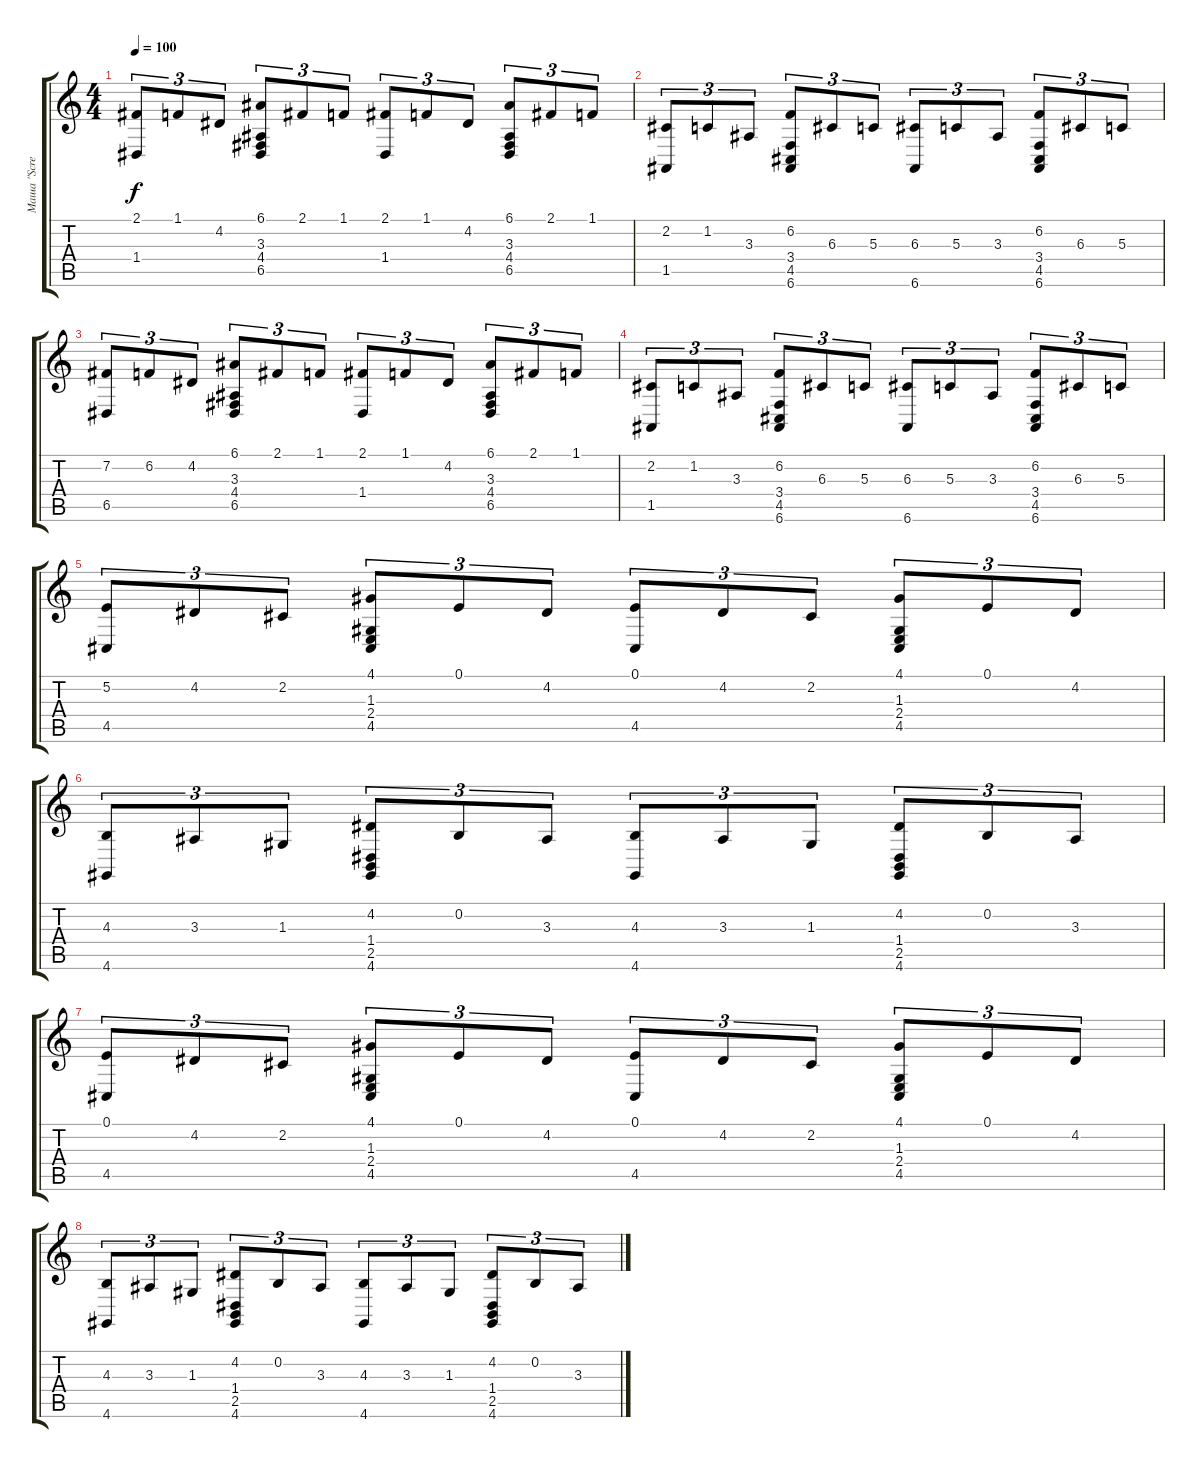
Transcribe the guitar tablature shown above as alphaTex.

\track ("Маша \"Scream\"" "Маша \"Scre") {instrument acousticgrandpiano}
\staff {score tabs}
\tuning (E4 B3 G3 D3 A2 E2) {hide}
\ts (4 4)
\tempo 100
\clef g2
\ks c
(2.1 1.4).8{tu (3 2) dy f} 1.1.8{tu (3 2)} 4.2.8{tu (3 2)} (6.1 3.3 4.4 6.5).8{tu (3 2)} 2.1.8{tu (3 2)} 1.1.8{tu (3 2)} (2.1 1.4).8{tu (3 2)} 1.1.8{tu (3 2)} 4.2.8{tu (3 2)} (6.1 3.3 4.4 6.5).8{tu (3 2)} 2.1.8{tu (3 2)} 1.1.8{tu (3 2)} |
(2.2 1.5).8{tu (3 2)} 1.2.8{tu (3 2)} 3.3.8{tu (3 2)} (6.2 3.4 4.5 6.6).8{tu (3 2)} 6.3.8{tu (3 2)} 5.3.8{tu (3 2)} (6.3 6.6).8{tu (3 2)} 5.3.8{tu (3 2)} 3.3.8{tu (3 2)} (6.2 3.4 4.5 6.6).8{tu (3 2)} 6.3.8{tu (3 2)} 5.3.8{tu (3 2)} |
(7.2 6.5).8{tu (3 2)} 6.2.8{tu (3 2)} 4.2.8{tu (3 2)} (6.1 3.3 4.4 6.5).8{tu (3 2)} 2.1.8{tu (3 2)} 1.1.8{tu (3 2)} (2.1 1.4).8{tu (3 2)} 1.1.8{tu (3 2)} 4.2.8{tu (3 2)} (6.1 3.3 4.4 6.5).8{tu (3 2)} 2.1.8{tu (3 2)} 1.1.8{tu (3 2)} |
(2.2 1.5).8{tu (3 2)} 1.2.8{tu (3 2)} 3.3.8{tu (3 2)} (6.2 3.4 4.5 6.6).8{tu (3 2)} 6.3.8{tu (3 2)} 5.3.8{tu (3 2)} (6.3 6.6).8{tu (3 2)} 5.3.8{tu (3 2)} 3.3.8{tu (3 2)} (6.2 3.4 4.5 6.6).8{tu (3 2)} 6.3.8{tu (3 2)} 5.3.8{tu (3 2)} |
(5.2 4.5).8{tu (3 2)} 4.2.8{tu (3 2)} 2.2.8{tu (3 2)} (4.1 1.3 2.4 4.5).8{tu (3 2)} 0.1.8{tu (3 2)} 4.2.8{tu (3 2)} (0.1 4.5).8{tu (3 2)} 4.2.8{tu (3 2)} 2.2.8{tu (3 2)} (4.1 1.3 2.4 4.5).8{tu (3 2)} 0.1.8{tu (3 2)} 4.2.8{tu (3 2)} |
(4.3 4.6).8{tu (3 2)} 3.3.8{tu (3 2)} 1.3.8{tu (3 2)} (4.2 1.4 2.5 4.6).8{tu (3 2)} 0.2.8{tu (3 2)} 3.3.8{tu (3 2)} (4.3 4.6).8{tu (3 2)} 3.3.8{tu (3 2)} 1.3.8{tu (3 2)} (4.2 1.4 2.5 4.6).8{tu (3 2)} 0.2.8{tu (3 2)} 3.3.8{tu (3 2)} |
(0.1 4.5).8{tu (3 2)} 4.2.8{tu (3 2)} 2.2.8{tu (3 2)} (4.1 1.3 2.4 4.5).8{tu (3 2)} 0.1.8{tu (3 2)} 4.2.8{tu (3 2)} (0.1 4.5).8{tu (3 2)} 4.2.8{tu (3 2)} 2.2.8{tu (3 2)} (4.1 1.3 2.4 4.5).8{tu (3 2)} 0.1.8{tu (3 2)} 4.2.8{tu (3 2)} |
(4.3 4.6).8{tu (3 2)} 3.3.8{tu (3 2)} 1.3.8{tu (3 2)} (4.2 1.4 2.5 4.6).8{tu (3 2)} 0.2.8{tu (3 2)} 3.3.8{tu (3 2)} (4.3 4.6).8{tu (3 2)} 3.3.8{tu (3 2)} 1.3.8{tu (3 2)} (4.2 1.4 2.5 4.6).8{tu (3 2)} 0.2.8{tu (3 2)} 3.3.8{tu (3 2)}
